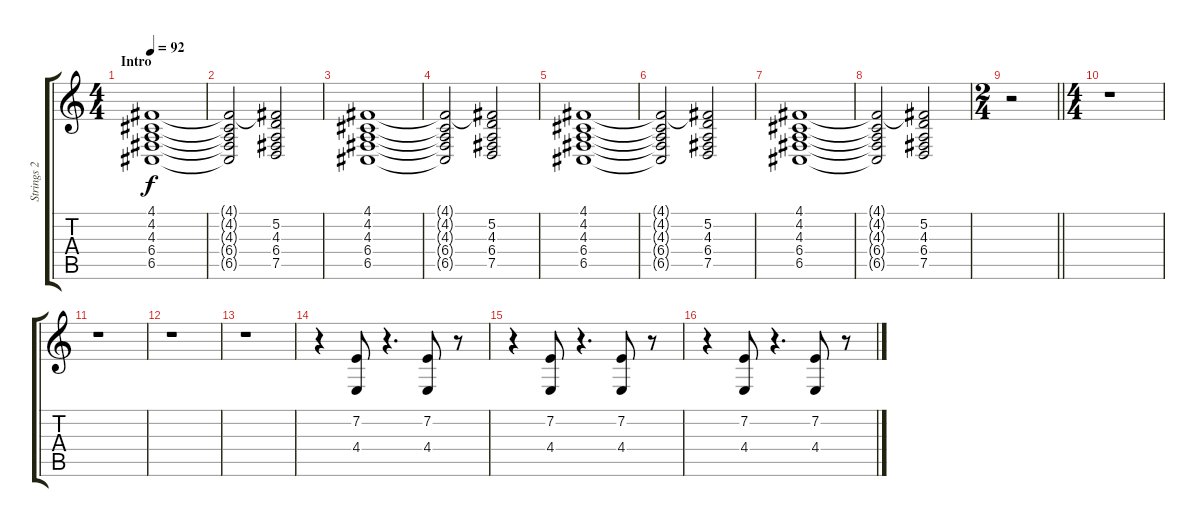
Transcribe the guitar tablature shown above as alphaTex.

\track ("Strings 2" "Strings 2") {instrument stringensemble1}
\staff {score tabs}
\tuning (D4 A3 F3 C3 G2 D2) {hide}
\ts (4 4)
\section ("" "Intro")
\tempo 92
\clef g2
\ks c
(4.1 4.2 4.3 6.4 6.5).1{dy f volume 7 instrument stringensemble1} |
(4.1{t} 4.2{t} 4.3{t} 6.4{t} 6.5{t}).2 (4.1{t} 5.2 4.3 6.4 7.5).2 |
(4.1 4.2 4.3 6.4 6.5).1 |
(4.1{t} 4.2{t} 4.3{t} 6.4{t} 6.5{t}).2 (4.1{t} 5.2 4.3 6.4 7.5).2 |
(4.1 4.2 4.3 6.4 6.5).1 |
(4.1{t} 4.2{t} 4.3{t} 6.4{t} 6.5{t}).2 (4.1{t} 5.2 4.3 6.4 7.5).2 |
(4.1 4.2 4.3 6.4 6.5).1 |
(4.1{t} 4.2{t} 4.3{t} 6.4{t} 6.5{t}).2 (4.1{t} 5.2 4.3 6.4 7.5).2 |
\ts (2 4)
\barLineRight lightlight
r.2 |
\ts (4 4)
r.1 |
r.1 |
r.1 |
r.1 |
r.4{volume 10 balance 13} (7.2 4.4).8 r.4{d} (7.2 4.4).8 r.8 |
r.4{volume 10 balance 13} (7.2 4.4).8 r.4{d} (7.2 4.4).8 r.8 |
r.4{volume 10 balance 13} (7.2 4.4).8 r.4{d} (7.2 4.4).8 r.8
